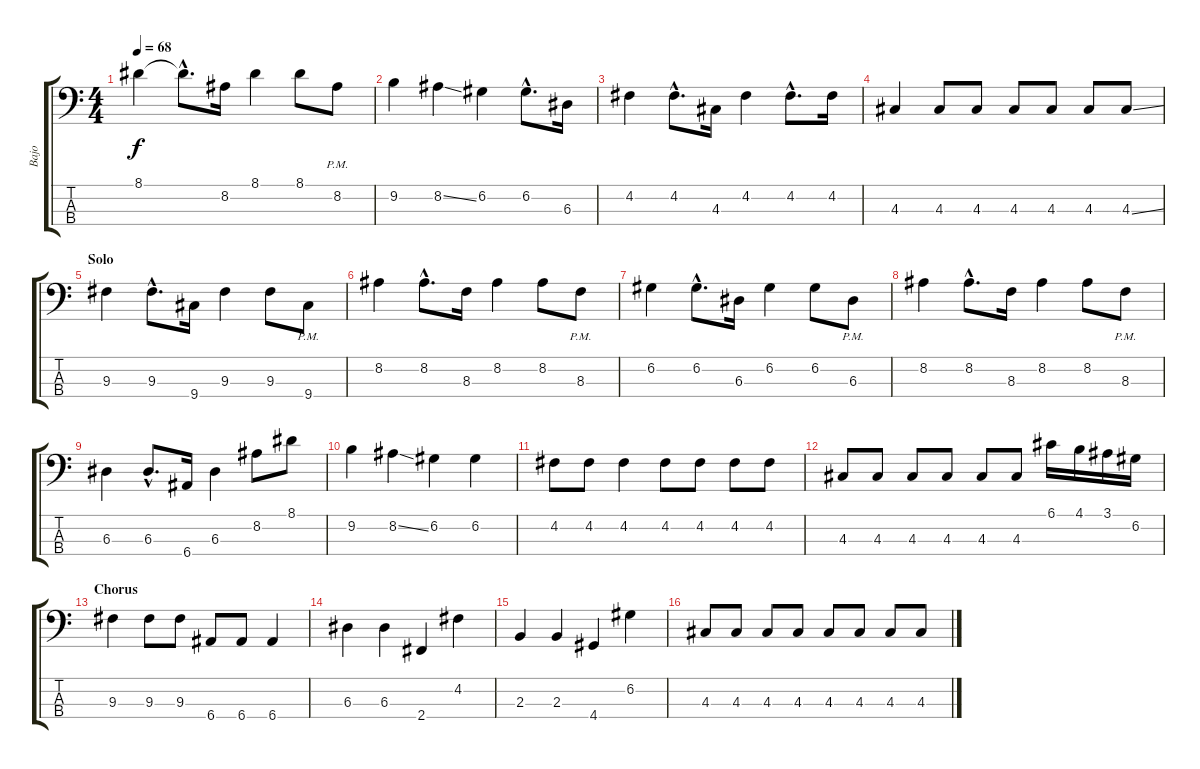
\track ("Bajo" "Bajo") {instrument electricbassfinger}
\staff {score tabs}
\tuning (G2 D2 A1 E1) {hide}
\ts (4 4)
\tempo 68
\clef f4
\ks c
8.1.4{dy f} 8.1{hac t}.8{d} 8.2.16 8.1.4 8.1.8 8.2{pm}.8 |
9.2.4 8.2{ss}.4 6.2.4 6.2{hac}.8{d} 6.3.16 |
4.2.4 4.2{hac}.8{d} 4.3.16 4.2.4 4.2{hac}.8{d} 4.2.16 |
4.3.4 4.3.8 4.3.8 4.3.8 4.3.8 4.3.8 4.3{ss}.8 |
\section ("" "Solo")
9.3.4 9.3{hac}.8{d} 9.4.16 9.3.4 9.3.8 9.4{pm}.8 |
8.2.4 8.2{hac}.8{d} 8.3.16 8.2.4 8.2.8 8.3{pm}.8 |
6.2.4 6.2{hac}.8{d} 6.3.16 6.2.4 6.2.8 6.3{pm}.8 |
8.2.4 8.2{hac}.8{d} 8.3.16 8.2.4 8.2.8 8.3{pm}.8 |
6.3.4 6.3{hac}.8{d} 6.4.16 6.3.4 8.2.8 8.1.8 |
9.2.4 8.2{ss}.4 6.2.4 6.2.4 |
4.2.8 4.2.8 4.2.4 4.2.8 4.2.8 4.2.8 4.2.8 |
4.3.8 4.3.8 4.3.8 4.3.8 4.3.8 4.3.8 6.1.16 4.1.16 3.1.16 6.2.16 |
\section ("" "Chorus")
9.3.4 9.3.8 9.3.8 6.4.8 6.4.8 6.4.4 |
6.3.4 6.3.4 2.4.4 4.2.4 |
2.3.4 2.3.4 4.4.4 6.2.4 |
4.3.8 4.3.8 4.3.8 4.3.8 4.3.8 4.3.8 4.3.8 4.3{ss}.8
